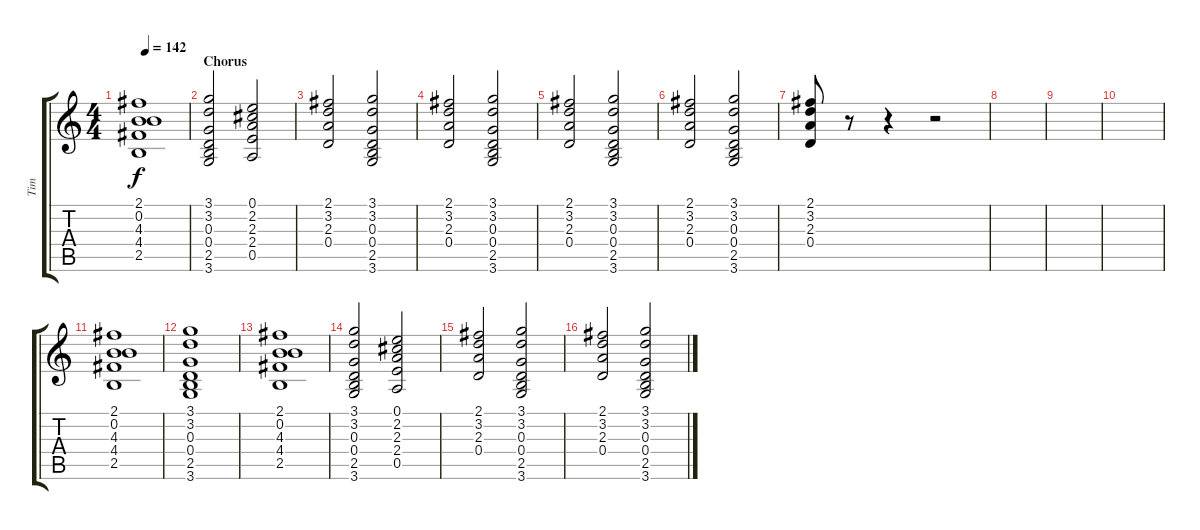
\track ("Tim" "Tim") {instrument overdrivenguitar}
\staff {score tabs}
\tuning (E4 B3 G3 D3 A2 E2) {hide}
\ts (4 4)
\tempo 142
\clef g2
\ks c
(2.1 0.2 4.3 4.4 2.5).1{dy f} |
\section ("" "Chorus")
(3.1 3.2 0.3 0.4 2.5 3.6).2 (0.1 2.2 2.3 2.4 0.5).2 |
(2.1 3.2 2.3 0.4).2 (3.1 3.2 0.3 0.4 2.5 3.6).2 |
(2.1 3.2 2.3 0.4).2 (3.1 3.2 0.3 0.4 2.5 3.6).2 |
(2.1 3.2 2.3 0.4).2 (3.1 3.2 0.3 0.4 2.5 3.6).2 |
(2.1 3.2 2.3 0.4).2 (3.1 3.2 0.3 0.4 2.5 3.6).2 |
(2.1 3.2 2.3 0.4).8 r.8 r.4 r.2 |
|
|
|
(2.1 0.2 4.3 4.4 2.5).1 |
(3.1 3.2 0.3 0.4 2.5 3.6).1 |
(2.1 0.2 4.3 4.4 2.5).1 |
(3.1 3.2 0.3 0.4 2.5 3.6).2 (0.1 2.2 2.3 2.4 0.5).2 |
(2.1 3.2 2.3 0.4).2 (3.1 3.2 0.3 0.4 2.5 3.6).2 |
(2.1 3.2 2.3 0.4).2 (3.1 3.2 0.3 0.4 2.5 3.6).2
